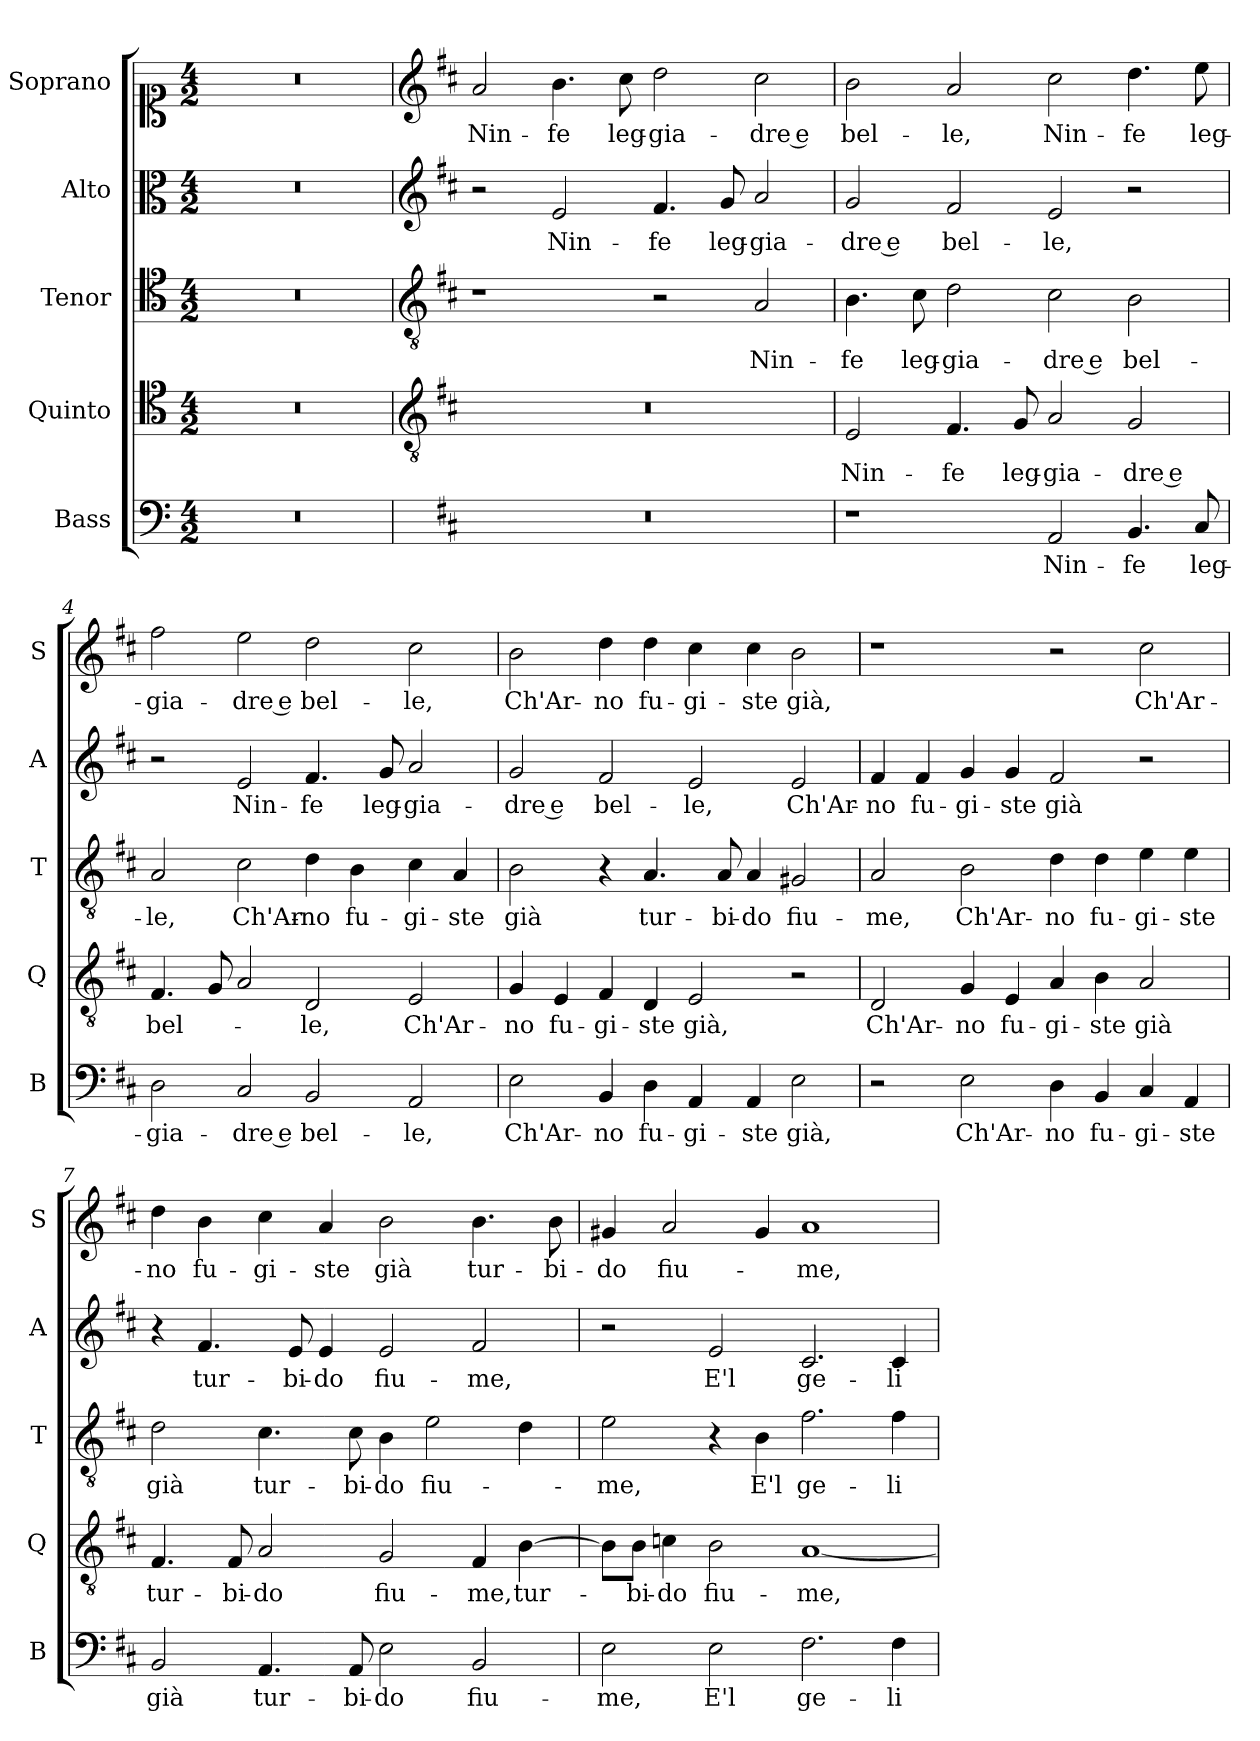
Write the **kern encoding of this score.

**kern	**text	**kern	**text	**kern	**text	**kern	**text	**kern	**text
*part5	*part5	*part4	*part4	*part3	*part3	*part2	*part2	*part1	*part1
*staff5	*staff5	*staff4	*staff4	*staff3	*staff3	*staff2	*staff2	*staff1	*staff1
*I"Bass	*	*I"Quinto	*	*I"Tenor	*	*I"Alto	*	*I"Soprano	*
*I'B	*	*I'Q	*	*I'T	*	*I'A	*	*I'S	*
*clefF4	*	*clefC4	*	*clefC4	*	*clefC3	*	*clefC1	*
*k[]	*	*k[]	*	*k[]	*	*k[]	*	*k[]	*
*C:	*	*C:	*	*C:	*	*C:	*	*C:	*
*M4/2	*	*M4/2	*	*M4/2	*	*M4/2	*	*M4/2	*
=1	=1	=1	=1	=1	=1	=1	=1	=1	=1
0r	.	0r	.	0r	.	0r	.	0r	.
=2	=2	=2	=2	=2	=2	=2	=2	=2	=2
*	*	*clefGv2	*	*clefGv2	*	*clefG2	*	*clefG2	*
*k[f#c#]	*	*k[f#c#]	*	*k[f#c#]	*	*k[f#c#]	*	*k[f#c#]	*
*D:	*	*D:	*	*D:	*	*D:	*	*D:	*
!	!	!	!	!	!	!	!	!	!LO:LY:b
0r	.	0r	.	1r	.	2r	.	2a/	Nin-
!	!	!	!	!	!	!	!LO:LY:b	!	!LO:LY:b
.	.	.	.	.	.	2e/	Nin-	4.b\	-fe
!	!	!	!	!	!	!	!	!	!LO:LY:b
.	.	.	.	.	.	.	.	8cc#\	leg-
!	!	!	!	!	!	!	!LO:LY:b	!	!LO:LY:b
.	.	.	.	2r	.	4.f#/	-fe	2dd\	-gia-
!	!	!	!	!	!	!	!LO:LY:b	!	!
.	.	.	.	.	.	8g/	leg-	.	.
!	!	!	!	!	!LO:LY:b	!	!LO:LY:b	!	!LO:LY:b
.	.	.	.	2A/	Nin-	2a/	-gia-	2cc#\	-dre e
=3	=3	=3	=3	=3	=3	=3	=3	=3	=3
!	!	!	!LO:LY:b	!	!LO:LY:b	!	!LO:LY:b	!	!LO:LY:b
1r	.	2E/	Nin-	4.B\	-fe	2g/	-dre e	2b\	bel-
!	!	!	!	!	!LO:LY:b	!	!	!	!
.	.	.	.	8c#\	leg-	.	.	.	.
!	!	!	!LO:LY:b	!	!LO:LY:b	!	!LO:LY:b	!	!LO:LY:b
.	.	4.F#/	-fe	2d\	-gia-	2f#/	bel-	2a/	-le,
!	!	!	!LO:LY:b	!	!	!	!	!	!
.	.	8G/	leg-	.	.	.	.	.	.
!	!LO:LY:b	!	!LO:LY:b	!	!LO:LY:b	!	!LO:LY:b	!	!LO:LY:b
2AA/	Nin-	2A/	-gia-	2c#\	-dre e	2e/	-le,	2cc#\	Nin-
!	!LO:LY:b	!	!LO:LY:b	!	!LO:LY:b	!	!	!	!LO:LY:b
4.BB/	-fe	2G/	-dre e	2B\	bel-	2r	.	4.dd\	-fe
!	!LO:LY:b	!	!	!	!	!	!	!	!LO:LY:b
8C#/	leg-	.	.	.	.	.	.	8ee\	leg-
!!LO:LB:g=z
=4	=4	=4	=4	=4	=4	=4	=4	=4	=4
!	!LO:LY:b	!	!LO:LY:b	!	!LO:LY:b	!	!	!	!LO:LY:b
2D\	-gia-	4.F#/	bel-	2A/	-le,	2r	.	2ff#\	-gia-
.	.	8G/	.	.	.	.	.	.	.
!	!LO:LY:b	!	!	!	!LO:LY:b	!	!LO:LY:b	!	!LO:LY:b
2C#/	-dre e	2A/	.	2c#\	Ch'Ar-	2e/	Nin-	2ee\	-dre e
!	!LO:LY:b	!	!LO:LY:b	!	!LO:LY:b	!	!LO:LY:b	!	!LO:LY:b
2BB/	bel-	2D/	-le,	4d\	-no	4.f#/	-fe	2dd\	bel-
!	!	!	!	!	!LO:LY:b	!	!	!	!
.	.	.	.	4B\	fu-	.	.	.	.
!	!	!	!	!	!	!	!LO:LY:b	!	!
.	.	.	.	.	.	8g/	leg-	.	.
!	!LO:LY:b	!	!LO:LY:b	!	!LO:LY:b	!	!LO:LY:b	!	!LO:LY:b
2AA/	-le,	2E/	Ch'Ar-	4c#\	-gi-	2a/	-gia-	2cc#\	-le,
!	!	!	!	!	!LO:LY:b	!	!	!	!
.	.	.	.	4A/	-ste	.	.	.	.
=5	=5	=5	=5	=5	=5	=5	=5	=5	=5
!	!LO:LY:b	!	!LO:LY:b	!	!LO:LY:b	!	!LO:LY:b	!	!LO:LY:b
2E\	Ch'Ar-	4G/	-no	2B\	già	2g/	-dre e	2b\	Ch'Ar-
!	!	!	!LO:LY:b	!	!	!	!	!	!
.	.	4E/	fu-	.	.	.	.	.	.
!	!LO:LY:b	!	!LO:LY:b	!	!	!	!LO:LY:b	!	!LO:LY:b
4BB/	-no	4F#/	-gi-	4r	.	2f#/	bel-	4dd\	-no
!	!LO:LY:b	!	!LO:LY:b	!	!LO:LY:b	!	!	!	!LO:LY:b
4D\	fu-	4D/	-ste	4.A/	tur-	.	.	4dd\	fu-
!	!LO:LY:b	!	!LO:LY:b	!	!	!	!LO:LY:b	!	!LO:LY:b
4AA/	-gi-	2E/	già,	.	.	2e/	-le,	4cc#\	-gi-
!	!	!	!	!	!LO:LY:b	!	!	!	!
.	.	.	.	8A/	-bi-	.	.	.	.
!	!LO:LY:b	!	!	!	!LO:LY:b	!	!	!	!LO:LY:b
4AA/	-ste	.	.	4A/	-do	.	.	4cc#\	-ste
!	!LO:LY:b	!	!	!	!LO:LY:b	!	!LO:LY:b	!	!LO:LY:b
2E\	già,	2r	.	2G#X/	fiu-	2e/	Ch'Ar-	2b\	già,
=6	=6	=6	=6	=6	=6	=6	=6	=6	=6
!	!	!	!LO:LY:b	!	!LO:LY:b	!	!LO:LY:b	!	!
2r	.	2D/	Ch'Ar-	2A/	-me,	4f#/	-no	1r	.
!	!	!	!	!	!	!	!LO:LY:b	!	!
.	.	.	.	.	.	4f#/	fu-	.	.
!	!LO:LY:b	!	!LO:LY:b	!	!LO:LY:b	!	!LO:LY:b	!	!
2E\	Ch'Ar-	4G/	-no	2B\	Ch'Ar-	4g/	-gi-	.	.
!	!	!	!LO:LY:b	!	!	!	!LO:LY:b	!	!
.	.	4E/	fu-	.	.	4g/	-ste	.	.
!	!LO:LY:b	!	!LO:LY:b	!	!LO:LY:b	!	!LO:LY:b	!	!
4D\	-no	4A/	-gi-	4d\	-no	2f#/	già	2r	.
!	!LO:LY:b	!	!LO:LY:b	!	!LO:LY:b	!	!	!	!
4BB/	fu-	4B\	-ste	4d\	fu-	.	.	.	.
!	!LO:LY:b	!	!LO:LY:b	!	!LO:LY:b	!	!	!	!LO:LY:b
4C#/	-gi-	2A/	già	4e\	-gi-	2r	.	2cc#\	Ch'Ar-
!	!LO:LY:b	!	!	!	!LO:LY:b	!	!	!	!
4AA/	-ste	.	.	4e\	-ste	.	.	.	.
!!LO:PB:g=z
=7	=7	=7	=7	=7	=7	=7	=7	=7	=7
!	!LO:LY:b	!	!LO:LY:b	!	!LO:LY:b	!	!	!	!LO:LY:b
2BB/	già	4.F#/	tur-	2d\	già	4r	.	4dd\	-no
!	!	!	!	!	!	!	!LO:LY:b	!	!LO:LY:b
.	.	.	.	.	.	4.f#/	tur-	4b\	fu-
!	!	!	!LO:LY:b	!	!	!	!	!	!
.	.	8F#/	-bi-	.	.	.	.	.	.
!	!LO:LY:b	!	!LO:LY:b	!	!LO:LY:b	!	!	!	!LO:LY:b
4.AA/	tur-	2A/	-do	4.c#\	tur-	.	.	4cc#\	-gi-
!	!	!	!	!	!	!	!LO:LY:b	!	!
.	.	.	.	.	.	8e/	-bi-	.	.
!	!	!	!	!	!	!	!LO:LY:b	!	!LO:LY:b
.	.	.	.	.	.	4e/	-do	4a/	-ste
!	!LO:LY:b	!	!	!	!LO:LY:b	!	!	!	!
8AA/	-bi-	.	.	8c#\	-bi-	.	.	.	.
!	!LO:LY:b	!	!LO:LY:b	!	!LO:LY:b	!	!LO:LY:b	!	!LO:LY:b
2E\	-do	2G/	fiu-	4B\	-do	2e/	fiu-	2b\	già
!	!	!	!	!	!LO:LY:b	!	!	!	!
.	.	.	.	2e\	fiu-	.	.	.	.
!	!LO:LY:b	!	!LO:LY:b	!	!	!	!LO:LY:b	!	!LO:LY:b
2BB/	fiu-	4F#/	-me,	.	.	2f#/	-me,	4.b\	tur-
!	!	!	!LO:LY:b	!	!	!	!	!	!
.	.	[4B\	tur-	4d\	.	.	.	.	.
!	!	!	!	!	!	!	!	!	!LO:LY:b
.	.	.	.	.	.	.	.	8b\	-bi-
=8	=8	=8	=8	=8	=8	=8	=8	=8	=8
!	!LO:LY:b	!	!	!	!LO:LY:b	!	!	!	!LO:LY:b
2E\	-me,	8B\L]	.	2e\	-me,	2r	.	4g#X/	-do
!	!	!	!LO:LY:b	!	!	!	!	!	!
.	.	8B\J	-bi-	.	.	.	.	.	.
!	!	!	!LO:LY:b	!	!	!	!	!	!LO:LY:b
.	.	4cn\	-do	.	.	.	.	2a/	fiu-
!	!LO:LY:b	!	!LO:LY:b	!	!	!	!LO:LY:b	!	!
2E\	E'l	2B\	fiu-	4r	.	2e/	E'l	.	.
!	!	!	!	!	!LO:LY:b	!	!	!	!
.	.	.	.	4B\	E'l	.	.	4g#/	.
!	!LO:LY:b	!	!LO:LY:b	!	!LO:LY:b	!	!LO:LY:b	!	!LO:LY:b
2.F#\	ge-	[1A	-me,	2.f#\	ge-	2.c#/	ge-	1a	-me,
!	!LO:LY:b	!	!	!	!LO:LY:b	!	!LO:LY:b	!	!
4F#\	-li-	.	.	4f#\	-li-	4c#/	-li-	.	.
=	=	=	=	=	=	=	=	=	=
*-	*-	*-	*-	*-	*-	*-	*-	*-	*-
